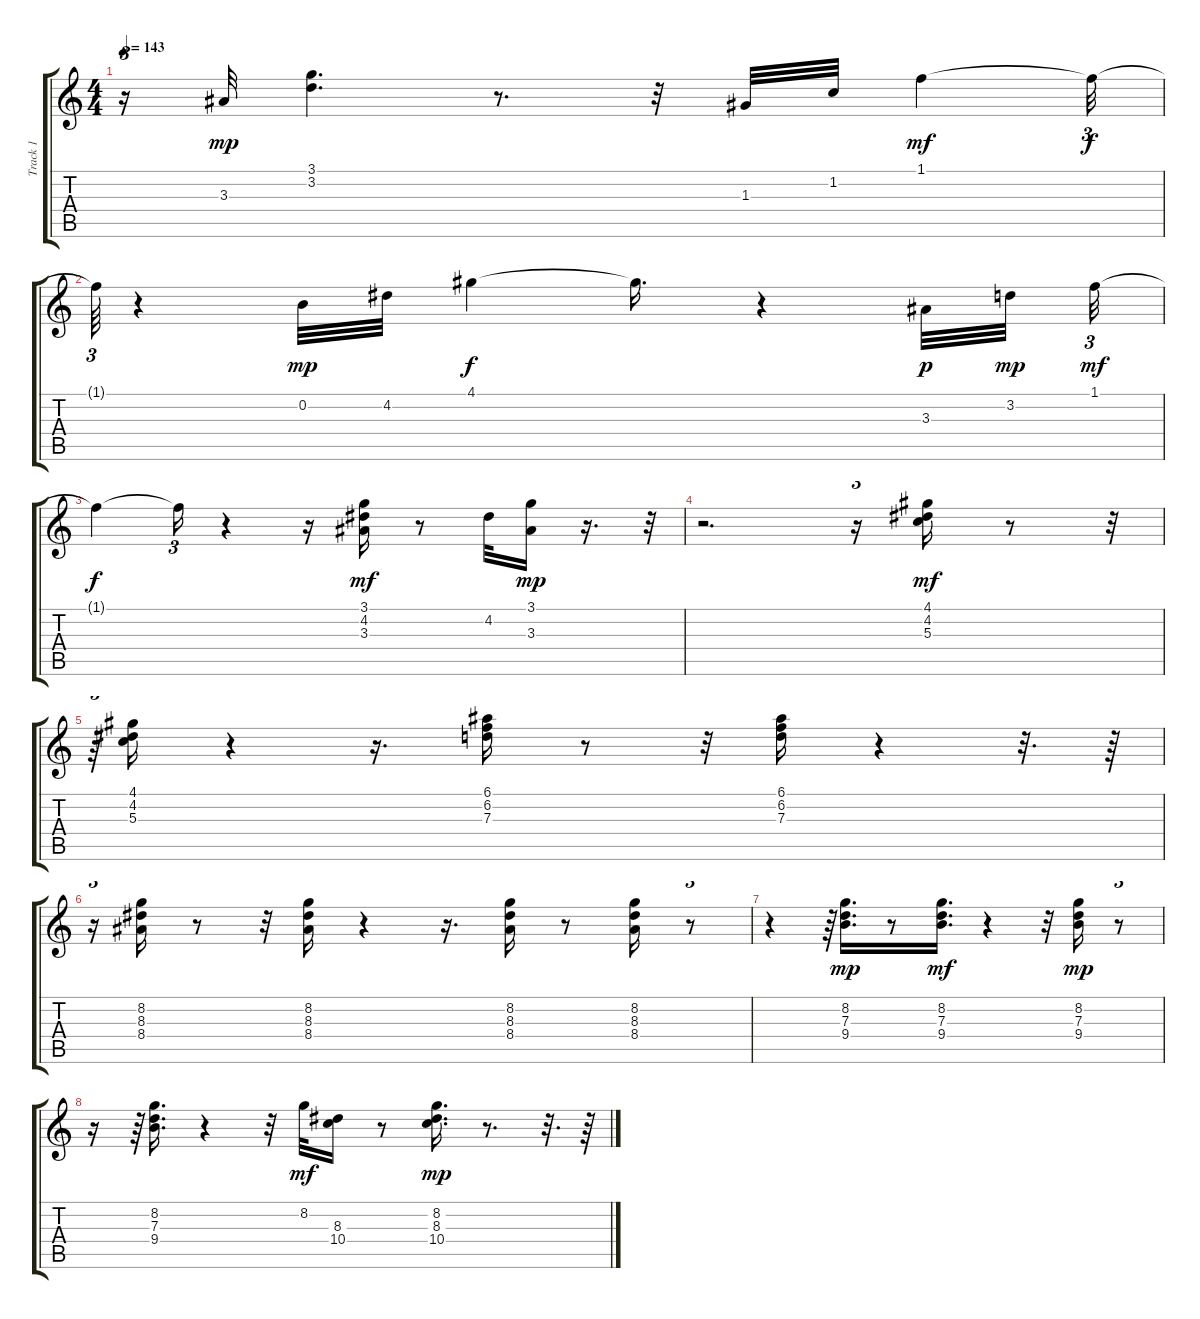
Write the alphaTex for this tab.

\track ("Track 1" "Track 1") {instrument acousticguitarnylon}
\staff {score tabs}
\tuning (E4 B3 G3 D3 A2 E2) {hide}
\ts (4 4)
\tempo 143
\clef g2
\ks c
r.16{tu (3 2) dy f} 3.3.32{dy mp} (3.1 3.2).4{d} r.8{d} r.32 1.3.32 1.2.32 1.1.4{dy mf} 1.1{t}.32{tu (3 2) dy f} |
1.1{t}.64{tu (3 2)} r.4 0.2.32{dy mp} 4.2.32 4.1.4{dy f} 4.1{t}.16{d} r.4 3.3.32{dy p} 3.2.32{dy mp beam splitsecondary} 1.1.32{tu (3 2) dy mf} |
1.1{t}.4{dy f} 1.1{t}.16{tu (3 2)} r.4 r.16 (3.1 4.2 3.3).16{dy mf} r.8 4.2.32 (3.1 3.3).16{dy mp} r.16{d} r.32{tu (3 2)} |
r.2{d} r.16{tu (3 2)} (4.1 4.2 5.3).16{dy mf} r.8 r.32{tu (3 2)} |
r.64{tu (3 2)} (4.1 4.2 5.3).16 r.4 r.16{d} (6.1 6.2 7.3).16 r.8 r.32 (6.1 6.2 7.3).16 r.4 r.32{d} r.64 |
r.16{tu (3 2)} (8.2 8.3 8.4).16 r.8 r.32 (8.2 8.3 8.4).16 r.4 r.16{d} (8.2 8.3 8.4).16 r.8 (8.2 8.3 8.4).16 r.8{tu (3 2)} |
r.4 r.64{tu (3 2)} (8.2 7.3 9.4).16{d dy mp} r.8 (8.2 7.3 9.4).16{d dy mf} r.4 r.32 (8.2 7.3 9.4).16{dy mp} r.8{tu (3 2)} |
r.16 r.64{tu (3 2)} (8.2 7.3 9.4).16{d} r.4 r.32 8.2.32{dy mf} (8.3 10.4).16 r.8 (8.2 8.3 10.4).16{d dy mp} r.8{d} r.32{d} r.64
